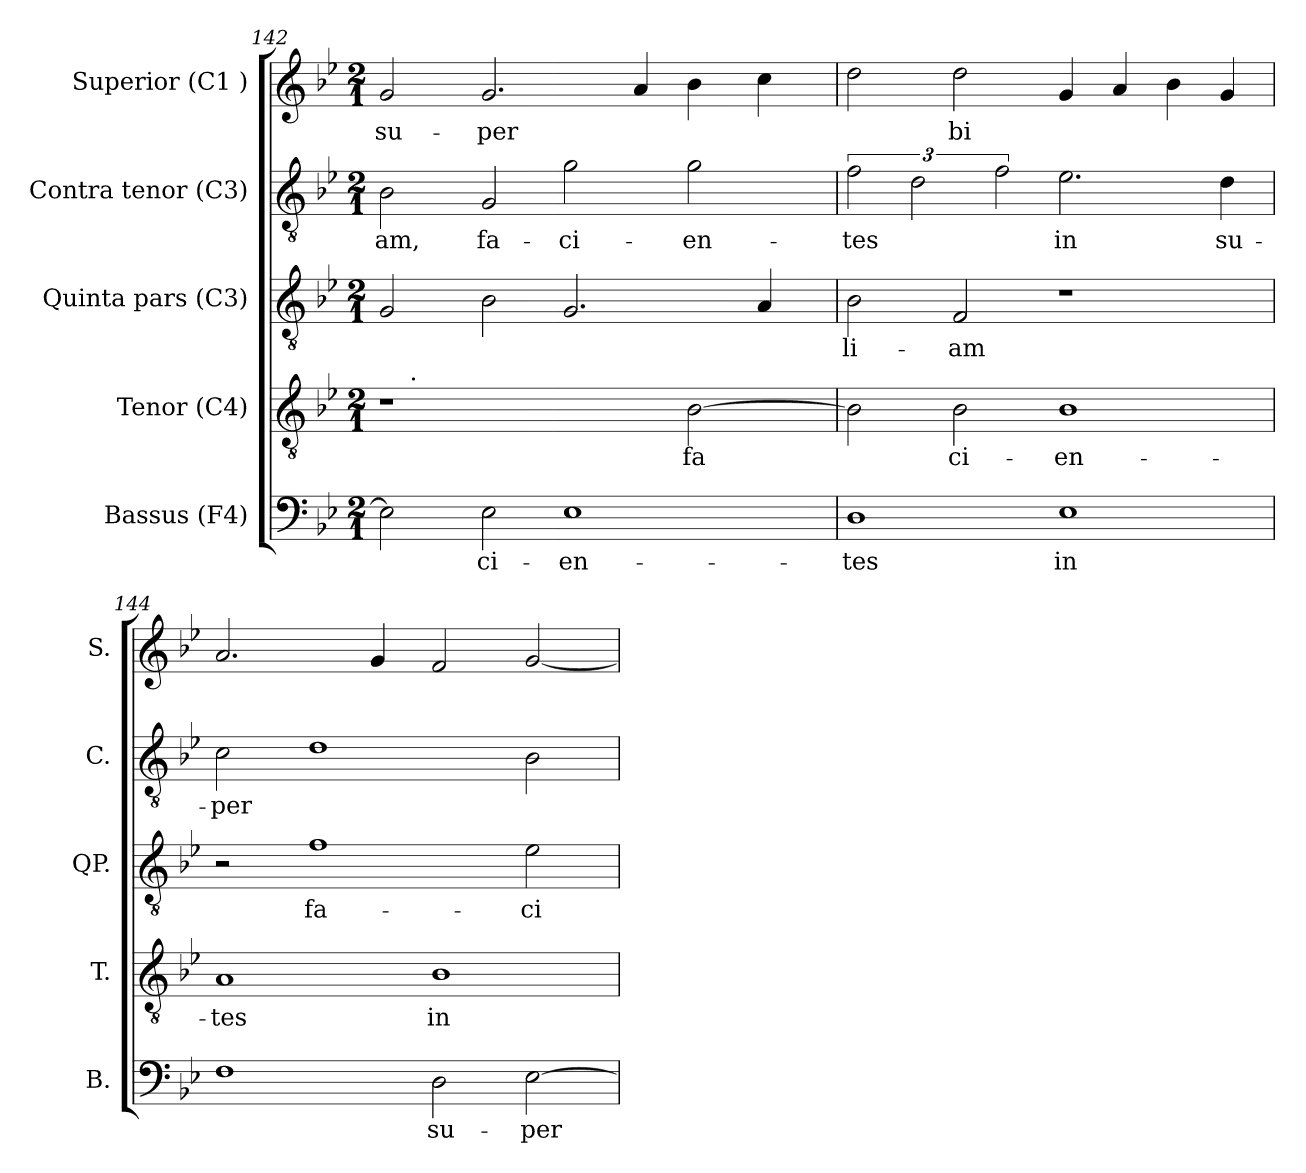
**kern	**text	**kern	**text	**kern	**text	**kern	**text	**kern	**text
*part5	*part5	*part4	*part4	*part3	*part3	*part2	*part2	*part1	*part1
*staff5	*staff5	*staff4	*staff4	*staff3	*staff3	*staff2	*staff2	*staff1	*staff1
*I"Bassus (F4)	*	*I"Tenor (C4)	*	*I"Quinta pars (C3)	*	*I"Contra tenor (C3)	*	*I"Superior (C1 )	*
*I'B.	*	*I'T.	*	*I'QP.	*	*I'C.	*	*I'S.	*
*clefF4	*	*clefGv2	*	*clefGv2	*	*clefGv2	*	*clefG2	*
*k[b-e-]	*	*k[b-e-]	*	*k[b-e-]	*	*k[b-e-]	*	*k[b-e-]	*
*B-:	*	*B-:	*	*B-:	*	*B-:	*	*B-:	*
*M2/1	*	*M2/1	*	*M2/1	*	*M2/1	*	*M2/1	*
=142	=142	=142	=142	=142	=142	=142	=142	=142	=142
!	!LO:LY:b:rj	!	!	!	!LO:LY:b:rj	!	!LO:LY:b:rj	!	!LO:LY:b:rj
*	*	*^	*	*	*	*	*	*	*
2E-\]	--	1r	16.ryy	.	2G/	--	2B-\	-am,	2g/	su-
!	!	!	!LO:TX:a:t=.	!	!	!	!	!	!	!
.	.	.	1ryy	.	.	.	.	.	.	.
!	!LO:LY:b:rj	!	!	!	!	!LO:LY:b:rj	!	!LO:LY:b:rj	!	!LO:LY:b:rj
2E-\	-ci-	.	.	.	2B-\	--	2G/	fa-	2.g/	-per-
!	!LO:LY:b:rj	!	!	!	!	!LO:LY:b:rj	!	!LO:LY:b:rj	!	!
1E-	-en-	2ryy	.	.	2.G/	--	2g\	-ci-	.	.
.	.	.	2ryy	.	.	.	.	.	.	.
!	!	!	!	!	!	!	!	!	!	!LO:LY:b:rj
.	.	.	.	.	.	.	.	.	4a/	--
!	!	!	!	!LO:LY:b:rj	!	!	!	!LO:LY:b:rj	!	!LO:LY:b:rj
.	.	[>2B-\	.	fa-	.	.	2g\	-en-	4b-\	--
.	.	.	4ryy	.	.	.	.	.	.	.
!	!	!	!	!	!	!LO:LY:b:rj	!	!	!	!LO:LY:b:rj
.	.	.	.	.	4A/	--	.	.	4cc\	--
.	.	.	8ryy	.	.	.	.	.	.	.
.	.	.	32ryy	.	.	.	.	.	.	.
=143	=143	=143	=143	=143	=143	=143	=143	=143	=143	=143
!	!LO:LY:b:rj	!	!	!LO:LY:b:rj	!	!LO:LY:b:rj	!	!LO:LY:b:rj	!	!LO:LY:b:rj
*	*	*v	*v	*	*	*	*	*	*	*
1D	-tes	2B-\]	--	2B-\	-li-	3f\	-tes	2dd\	--
!	!	!	!	!	!	!	!LO:LY:b:rj	!	!
.	.	.	.	.	.	3d\	.	.	.
!	!	!	!LO:LY:b:rj	!	!LO:LY:b:rj	!	!	!	!LO:LY:b:rj
.	.	2B-\	-ci-	2F/	-am	.	.	2dd\	-bi-
!	!	!	!	!	!	!	!LO:LY:b:rj	!	!
.	.	.	.	.	.	3f\	.	.	.
!	!LO:LY:b:rj	!	!LO:LY:b:rj	!	!	!	!LO:LY:b:rj	!	!LO:LY:b:rj
1E-	in	1B-	-en-	1r	.	2.e-\	in	4g/	--
!	!	!	!	!	!	!	!	!	!LO:LY:b:rj
.	.	.	.	.	.	.	.	4a/	--
!	!	!	!	!	!	!	!	!	!LO:LY:b:rj
.	.	.	.	.	.	.	.	4b-\	--
!	!	!	!	!	!	!	!LO:LY:b:rj	!	!LO:LY:b:rj
.	.	.	.	.	.	4d\	su-	4g/	--
!!LO:LB:g=z
=144	=144	=144	=144	=144	=144	=144	=144	=144	=144
!	!LO:LY:b:rj	!	!LO:LY:b:rj	!	!	!	!LO:LY:b:rj	!	!LO:LY:b:rj
1F	.	1A	-tes	2r	.	2c\	-per-	2.a/	--
!	!	!	!	!	!LO:LY:b:rj	!	!LO:LY:b:rj	!	!
.	.	.	.	1f	fa-	1d	--	.	.
!	!	!	!	!	!	!	!	!	!LO:LY:b:rj
.	.	.	.	.	.	.	.	4g/	--
!	!LO:LY:b:rj	!	!LO:LY:b:rj	!	!	!	!	!	!LO:LY:b:rj
2D\	su-	1B-	in	.	.	.	.	2f/	--
!	!LO:LY:b:rj	!	!	!	!LO:LY:b:rj	!	!LO:LY:b:rj	!	!LO:LY:b:rj
[>2E-\	-per-	.	.	2e-\	-ci-	2B-\	--	[<2g/	--
=	=	=	=	=	=	=	=	=	=
*-	*-	*-	*-	*-	*-	*-	*-	*-	*-
